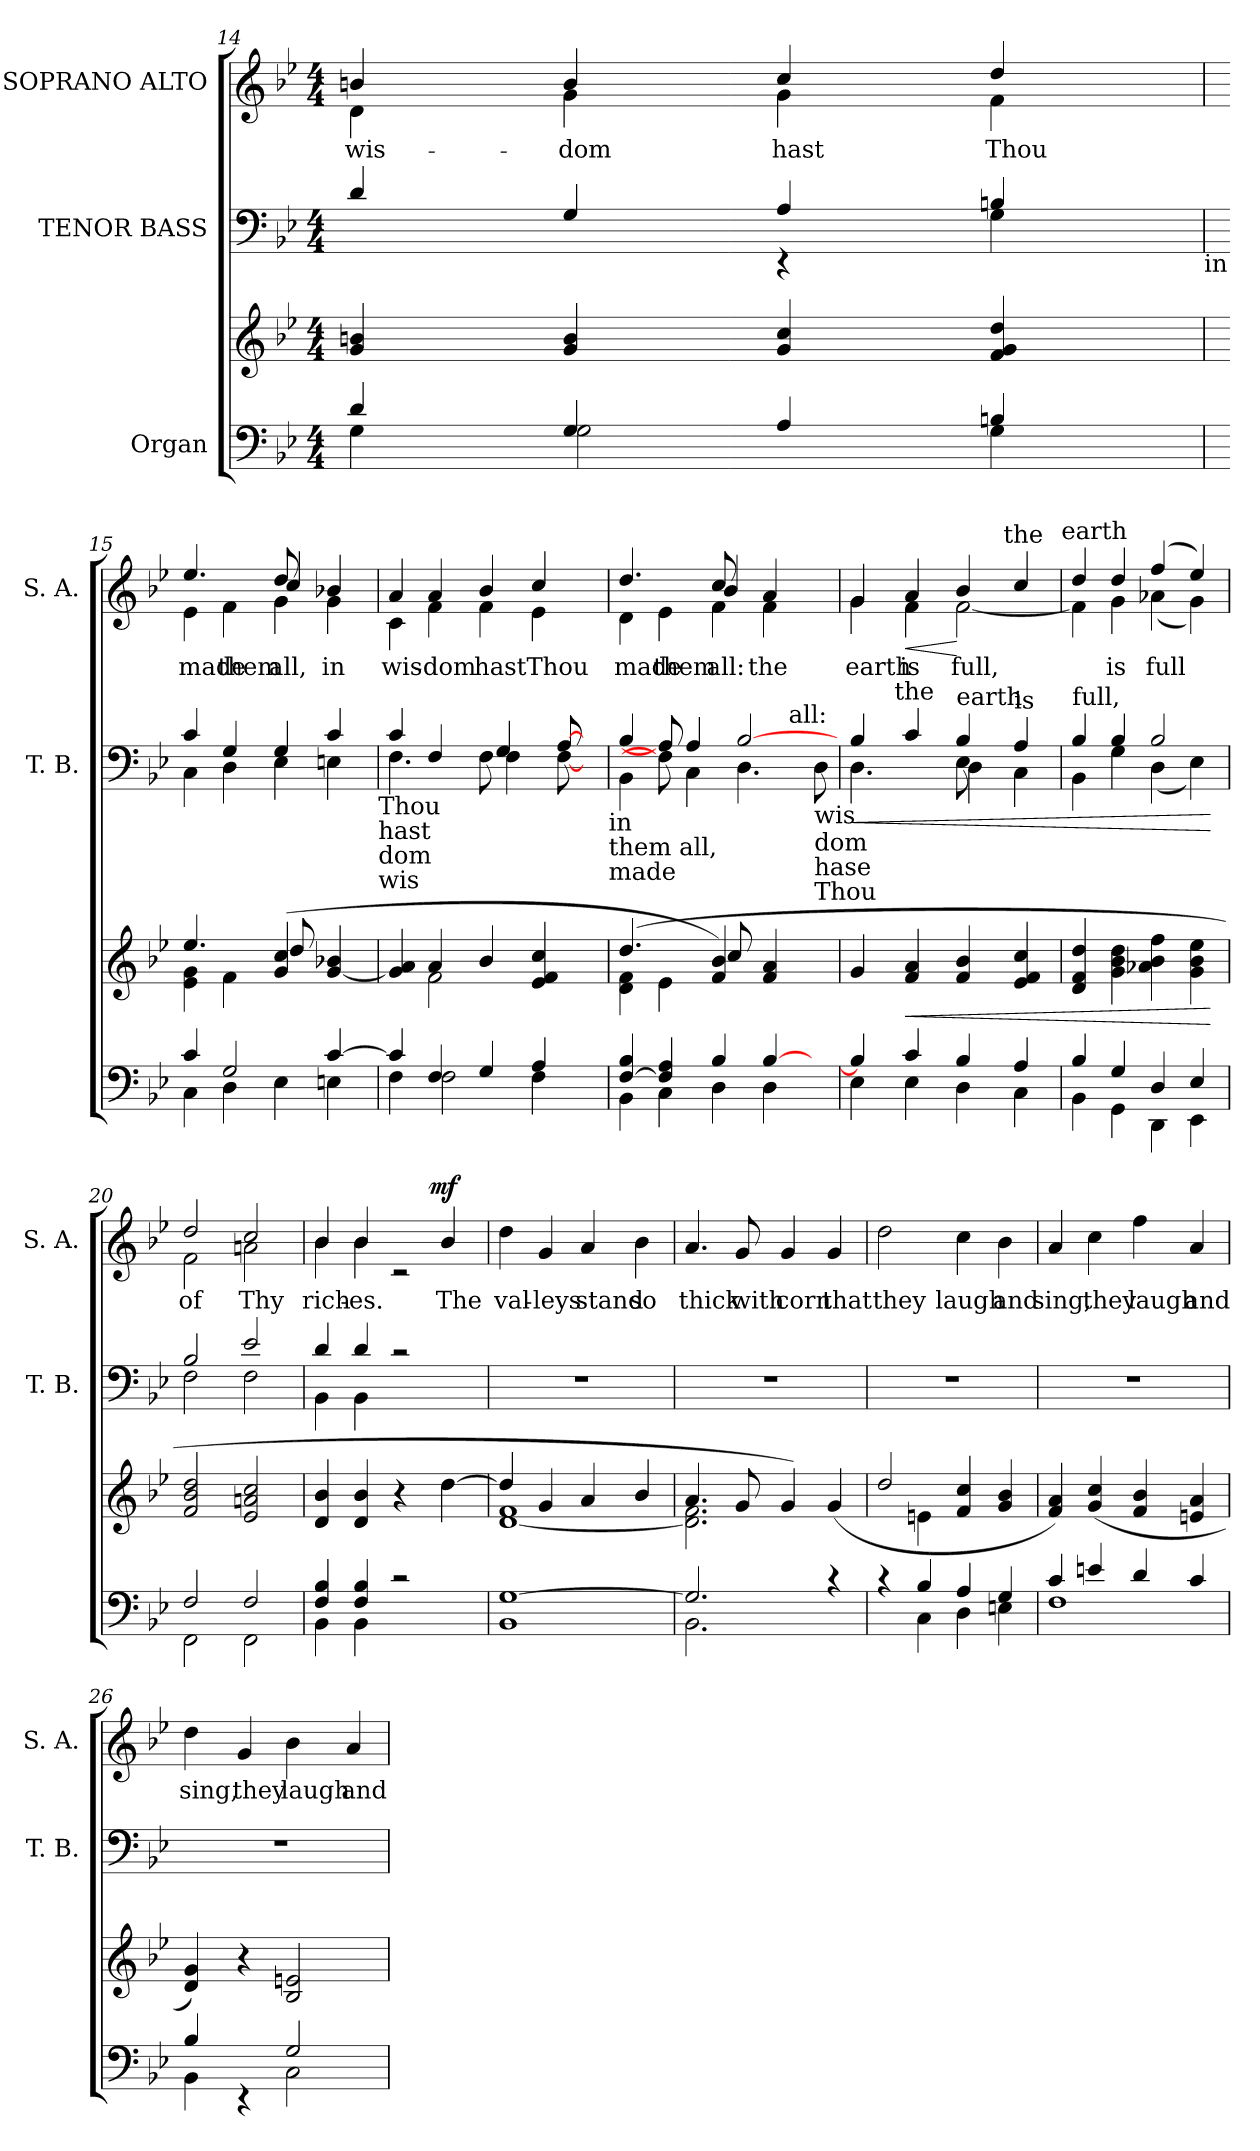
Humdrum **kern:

**kern	**kern	**dynam	**kern	**dynam	**kern	**text	**dynam
*part3	*part3	*part3	*part2	*part2	*part1	*part1	*part1
*staff4	*staff3	*staff3/4	*staff2	*staff2	*staff1	*staff1	*staff1
*I"Organ	*	*	*I"TENOR BASS	*	*I"SOPRANO ALTO	*	*
*	*	*	*I'T. B.	*	*I'S. A.	*	*
!!LO:PB:g=z
*clefF4	*clefG2	*	*clefF4	*	*clefG2	*	*
*	*	*	*ITrd7c12	*	*	*	*
*k[b-e-]	*k[b-e-]	*	*k[b-e-]	*	*k[b-e-]	*	*
*B-:	*B-:	*	*B-:	*	*B-:	*	*
*M4/4	*M4/4	*	*M4/4	*	*M4/4	*	*
=14	=14	=14	=14	=14	=14	=14	=14
*^	*	*	*^	*	*	*	*
!	!	!	!	!	!	!	!	!LO:LY:b	!
*	*	*	*	*	*	*	*^	*	*
4d/	4G\	4g/ 4bn/	.	4D/	2ryy	.	4bn/	4d\	wis-	.
!	!	!	!	!	!	!	!	!	!LO:LY:b	!
4G/	2G\	4g/ 4b/	.	4GG/	.	.	4b/	4g\	-dom	.
!	!	!	!	!	!	!	!	!	!LO:LY:b	!
4A/	.	4g/ 4cc/	.	4AA/	4rEE	.	4cc/	4g\	hast	.
!	!	!	!	!	!	!	!	!	!LO:LY:b	!
4Bn/	4G\	4f/ 4g/ 4dd/	.	4BBn/	4GG\	.	4dd/	4f\	Thou	.
!	!	!	!	!	!LO:TX:b:t=in	!	!	!	!	!
=15	=15	=15	=15	=15	=15	=15	=15	=15	=15	=15
*	*	*^	*	*	*	*	*	*	*	*
!	!	!	!	!	!	!	!	!	!	!LO:LY:b	!
*	*	*	*	*	*	*	*	*^	*^	*	*
4c/	4C\	4e-\ 4g\	(4.ee-/	.	4C/	4CC\	.	4.ee-/	4e-\	2ryy	2ryy	made	.
!	!	!	!	!	!	!	!	!	!	!	!	!LO:LY:b	!
2G/	4D\	4f\	.	.	4GG/	4DD\	.	.	4f\	.	.	them	.
.	.	.	8ryy	.	.	.	.	2ryy	.	.	.	.	.
!	!	!	!	!	!	!	!	!	!	!	!	!LO:LY:b	!
.	4E-\	(4g/ 4cc/	8dd/	.	4GG/	4EE-\	.	.	8dd/	4cc/	4g\	all,	.
.	.	.	4.ryy	.	.	.	.	.	4.ryy	.	.	.	.
!	!	!	!	!	!	!	!	!	!	!	!	!LO:LY:b	!
[>4c/	4En\	[<4g/ 4b-X/	.	.	4C/	4EEn\	.	.	.	4g\	4b-X/	in	.
.	.	.	.	.	.	.	.	8ryy	.	.	.	.	.
*	*	*	*	*	*	*	*	*v	*v	*v	*v	*	*
!	!	!	!	!	!LO:TX:b:t=Thou	!	!	!	!	!
!	!	!	!	!	!LO:TX:b:t=hast	!	!	!	!	!
!	!	!	!	!	!LO:TX:b:t=dom	!	!	!	!	!
!	!	!	!	!	!LO:TX:b:t=wis	!	!	!	!	!
=16	=16	=16	=16	=16	=16	=16	=16	=16	=16	=16
!	!	!	!	!	!	!	!	!	!LO:LY:b	!
*	*	*	*	*	*	*	*	*^	*	*
4c/]	4F\	4g/] 4a/	4ryy	.	4C/	4.FF\	.	4a/	4c\	wis-	.
!	!	!	!	!	!	!	!	!	!	!LO:LY:b	!
4F/	2F\	4a/	2f\	.	4FF/	.	.	4a/	4f\	-dom	.
.	.	.	.	.	.	8ryy	.	.	.	.	.
!	!	!	!	!	!	!	!	!	!	!LO:LY:b	!
4G/	.	4b-/	.	.	8ryy	8FF\	.	4b-/	4f\	hast	.
.	.	.	.	.	4FF\	4GG/	.	.	.	.	.
!	!	!	!	!	!	!	!	!	!	!LO:LY:b	!
4A/	4F\	4e-/ 4f/ 4cc/	8ryy	.	.	.	.	4cc/	4e-\	Thou	.
.	.	.	4ryy	.	[8AA/	[8FF\	.	.	.	.	.
8ryy	8ryy	8ryy	.	.	8ryy	8ryy	.	8ryy	8ryy	.	.
!	!	!	!	!	!	!LO:TX:b:t=in	!	!	!	!	!
!	!	!	!	!	!	!LO:TX:b:t=them all,	!	!	!	!	!
!	!	!	!	!	!	!LO:TX:b:t=made	!	!	!	!	!
=17	=17	=17	=17	=17	=17	=17	=17	=17	=17	=17	=17
!	!	!	!	!	!	!	!	!	!	!LO:LY:b	!
*	*	*	*	*	*	*^	*	*^	*^	*	*
[>4F/ 4B-/	4BB-\	4d\ 4f\	(>4.dd/	.	4BB-/	4BBB-\	2..ryy	.	4.dd/	4d\	2ryy	2ryy	made	.
!	!	!	!	!	!	!	!	!	!	!	!	!	!LO:LY:b	!
4F/] 4A/	4C\	4e-\	.	.	8AA/]	8FF\]	.	.	.	4e-\	.	.	them	.
.	.	.	8ryy	.	4AA/	4CC\	.	.	8ryy	.	.	.	.	.
!	!	!	!	!	!	!	!	!	!	!	!	!	!LO:LY:b	!
4B-/	4D\	4f/ 4b-/)	8cc/	.	.	.	.	.	2ryy	8cc/	4b-/	4f\	all:	.
.	.	.	8ryy	.	[<2BB-/	4.DD\	.	.	.	8ryy	.	.	.	.
!	!	!	!	!	!	!	!	!	!	!	!	!	!LO:LY:b	!
[<4B-/	4D\	4f/ 4a/	4.ryy	.	.	.	.	.	.	4.ryy	4f\	4a/	the	.
!	!	!	!	!	!	!	!LO:TX:a:t=all&colon;	!	!	!	!	!	!	!
.	.	.	.	.	.	.	4ryy	.	.	.	.	.	.	.
!	!	!	!	!	!	!LO:TX:b:t=wis	!	!	!	!	!	!	!	!
!	!	!	!	!	!	!LO:TX:b:t=dom	!	!	!	!	!	!	!	!
!	!	!	!	!	!	!LO:TX:b:t=hase	!	!	!	!	!	!	!	!
!	!	!	!	!	!	!LO:TX:b:t=Thou	!	!	!	!	!	!	!	!
8ryy	8ryy	8ryy	.	.	.	8DD\	.	.	8ryy	.	8ryy	8ryy	.	.
*	*	*v	*v	*	*	*	*	*	*	*	*	*	*	*
!!LO:LB:g=z
=18	=18	=18	=18	=18	=18	=18	=18	=18	=18	=18	=18	=18	=18
!	!	!	!	!	!	!	!LO:HP:b	!	!	!	!	!LO:LY:b	!
*	*	*	*	*	*	*^	*	*	*	*v	*v	*	*
4B-/]	4E-\	4g/	.	32ryy	4BB-/	4.DD\	2ryy	<	4g/	4g\	2ryy	earth	.
.	.	.	.	8.ryy	.	.	.	.	.	.	.	.	.
!	!	!	!	!LO:TX:a:t=the	!	!	!	!	!	!	!	!	!
.	.	.	.	2ryy	.	.	.	.	.	.	.	.	.
!	!	!	!LO:HP:b	!	!	!	!	!	!	!	!	!LO:LY:b	!LO:HP:b
4c/	4E-\	4f/ 4a/	<	.	4C/	.	.	.	4a/	4f\	.	is	<
.	.	.	.	.	.	8ryy	.	.	.	.	.	.	.
!	!	!	!	!	!LO:TX:a:t=earth	!	!	!	!	!	!	!	!
!	!	!	!	!	!	!	!	!	!	!	!	!LO:LY:b	!
4B-/	4D\	4f/ 4b-/	.	.	8EE-\	4BB-/	4DD\	.	4b-/	[<2f\	8..ryy	full,	[
.	.	.	.	.	8ryy	.	.	.	.	.	.	.	.
!	!	!	!	!	!	!	!	!	!	!	!LO:TX:a:t=the	!	!
.	.	.	.	4ryy	.	.	.	.	.	.	4ryy	.	.
!	!	!	!	!	!LO:TX:a:t=is	!	!	!	!	!	!	!	!
4A/	4C\	4e-/ 4f/ 4cc/	.	.	4ryy	4CC\	4AA/	.	4cc/	.	.	.	.
.	.	.	.	32ryy	.	.	.	.	.	.	32ryy	.	.
*	*	*	*	*v	*v	*v	*v	*	*	*	*	*	*
!	!	!	!	!	!	!	!	!LO:TX:a:t=earth	!	!
=19	=19	=19	=19	=19	=19	=19	=19	=19	=19	=19
*	*	*	*	*^	*	*	*	*	*	*
!	!	!	!	!LO:TX:a:t=full,	!	!	!	!	!	!	!
*	*	*	*	*	*	*	*	*v	*v	*	*
4B-/	4BB-\	4d/ 4f/ 4dd/	.	4BB-/	4BBB-\	.	4dd/	4f\]	.	.
!	!	!	!	!	!	!	!	!	!LO:LY:b	!
4G/	4GG\	4g\ 4b-\ 4dd\	.	4BB-/	4GG\	.	4dd/	4g\	is	.
!	!	!	!	!	!	!	!	!	!LO:LY:b	!
4D/	4DD\	4a-X\ 4b-\ 4ff\	.	2BB-/	(<4DD\	.	(4ff/	(<4a-X\	full	.
4E-/	4EE-\	4g\ 4b-\ 4ee-\	.	.	4EE-\)	.	4ee-/)	4g\)	.	.
*	*	*	*	*v	*v	*	*	*	*	*
*v	*v	*	*	*	*	*v	*v	*	*
.	.	[	.	[	.	.	.
=20	=20	=20	=20	=20	=20	=20	=20
*^	*	*	*^	*	*	*	*
!	!	!	!	!	!	!	!	!LO:LY:b	!
*	*	*	*	*	*	*	*^	*	*
2F/	2FF\	2f/ 2b-/ 2dd/	.	2BB-/	2FF\	.	2dd/	2f\	of	.
!	!	!	!	!	!	!	!	!	!LO:LY:b	!
2F/	2FF\	2e-/ 2an/ 2cc/	.	2E-/	2FF\	.	2cc/	2an\	Thy	.
=21	=21	=21	=21	=21	=21	=21	=21	=21	=21	=21
!	!	!	!	!	!	!	!	!	!LO:LY:b	!
*	*	*	*	*	*	*	*	*^	*	*
4F/ 4B-/	4BB-\	4d/ 4b-/	.	4D/	4BBB-\	.	4b-/	4b-\	2.ryy	rich-	.
!	!	!	!	!	!	!	!	!	!	!LO:LY:b	!
4F/ 4B-/	4BB-\	4d/ 4b-/	.	4D/	4BBB-\	.	4b-\	4b-/	.	-es.	.
2rc	2ryy	4r	.	2rc	2ryy	.	8..ryy	2rc	.	.	.
!	!	!	!	!	!	!	!	!	!	!	!LO:DY:a
.	.	.	.	.	.	.	4ryy	.	.	.	mf
!	!	!	!	!	!	!	!	!	!	!LO:LY:b	!
.	.	[<4dd\	.	.	.	.	.	.	4b-/	The	.
.	.	.	.	.	.	.	32ryy	.	.	.	.
*	*	*	*	*v	*v	*	*	*	*	*	*
*v	*v	*	*	*	*	*v	*v	*v	*	*
!!LO:LB:g=z
=22	=22	=22	=22	=22	=22	=22	=22
*	*^	*	*	*	*	*	*
!	!	!	!	!	!	!	!LO:LY:b	!
1BB- [>1G	4dd/]	[<1d 1f	.	1r	.	4dd\	val-	.
!	!	!	!	!	!	!	!LO:LY:b	!
.	4g/	.	.	.	.	4g/	-leys	.
!	!	!	!	!	!	!	!LO:LY:b	!
.	4a/	.	.	.	.	4a/	stand	.
!	!	!	!	!	!	!	!LO:LY:b	!
.	4b-/	.	.	.	.	4b-\	so	.
=23	=23	=23	=23	=23	=23	=23	=23	=23
*^	*	*	*	*	*	*	*	*
!	!	!	!	!	!	!	!	!LO:LY:b	!
2.G/]	2.BB-\	4.a/	2.d\] 2.f\	.	1r	.	4.a/	thick	.
!	!	!	!	!	!	!	!	!LO:LY:b	!
.	.	8g/	.	.	.	.	8g/	with	.
!	!	!	!	!	!	!	!	!LO:LY:b	!
.	.	4g/)	.	.	.	.	4g/	corn	.
!	!	!	!	!	!	!	!	!LO:LY:b	!
4rc	4ryy	(4g/	4ryy	.	.	.	4g/	that	.
=24	=24	=24	=24	=24	=24	=24	=24	=24	=24
!	!	!	!	!	!	!	!	!LO:LY:b	!
4rc	4ryy	2dd/	4ryy	.	1r	.	2dd\	they	.
4C\	4B-/	.	4en\	.	.	.	.	.	.
!	!	!	!	!	!	!	!	!LO:LY:b	!
4D\	4A/	2ryy	4f/ 4cc/	.	.	.	4cc\	laugh	.
!	!	!	!	!	!	!	!	!LO:LY:b	!
4G/	4En\	.	4g/ 4b-/	.	.	.	4b-\	and	.
=25	=25	=25	=25	=25	=25	=25	=25	=25	=25
!	!	!	!	!	!	!	!	!LO:LY:b	!
*	*	*v	*v	*	*	*	*	*	*
4c/	1F	4f/ 4a/)	.	1r	.	4a/	sing,	.
!	!	!	!	!	!	!	!LO:LY:b	!
4en/	.	(<4g/ 4cc/	.	.	.	4cc\	they	.
!	!	!	!	!	!	!	!LO:LY:b	!
4d/	.	4f/ 4b-/	.	.	.	4ff\	laugh	.
!	!	!	!	!	!	!	!LO:LY:b	!
4c/	.	4en/ 4a/	.	.	.	4a/	and	.
!!LO:PB:g=z
=26	=26	=26	=26	=26	=26	=26	=26	=26
!	!	!	!	!	!	!	!LO:LY:b	!
4B-/	4BB-\	4d/ 4g/)	.	1r	.	4dd\	sing,	.
!	!	!	!	!	!	!	!LO:LY:b	!
4ryy	4rEE	4r	.	.	.	4g/	they	.
!	!	!	!	!	!	!	!LO:LY:b	!
2G/	2C\	2B-/ 2en/	.	.	.	4b-\	laugh	.
!	!	!	!	!	!	!	!LO:LY:b	!
.	.	.	.	.	.	4a/	and	.
*v	*v	*	*	*	*	*	*	*
=	=	=	=	=	=	=	=
*-	*-	*-	*-	*-	*-	*-	*-
